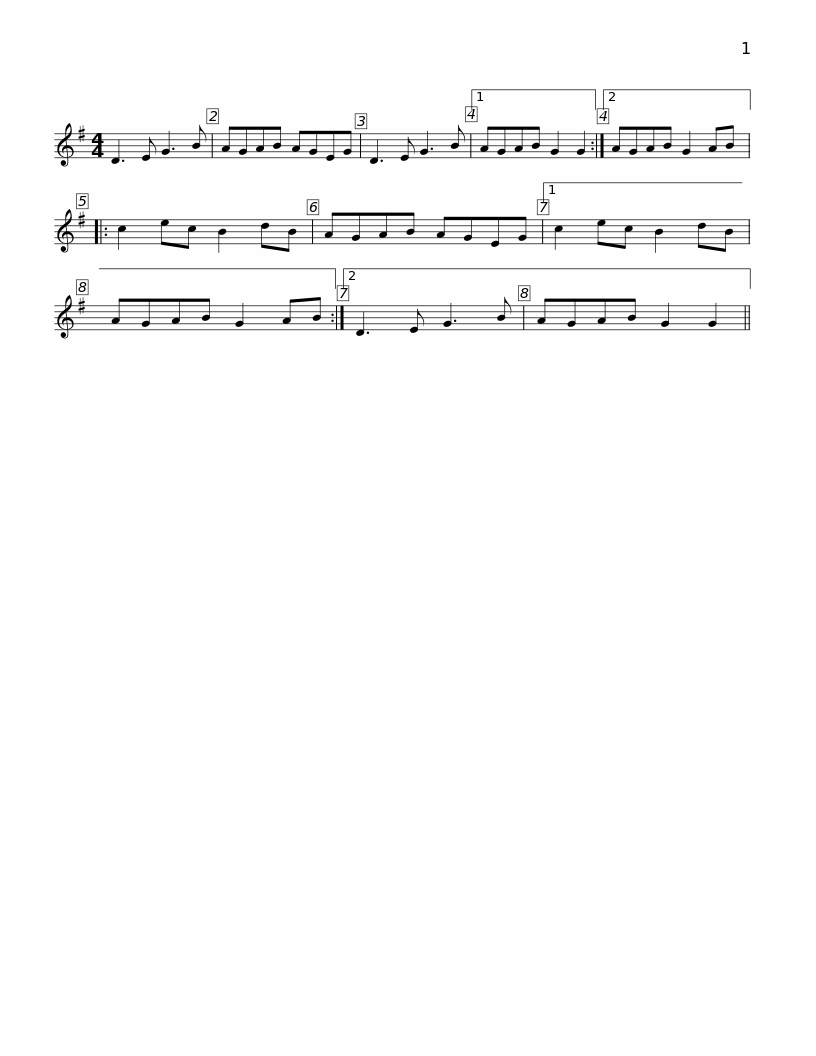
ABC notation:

X:1
L:1/8
M:4/4
I:linebreak $
K:G
V:1 treble
V:1
 D3 E G3 B | AGAB AGEG | D3 E G3 B |1 AGAB G2 G2 :|2 AGAB G2 AB |: %5
 c2 ec B2 dB |$ AGAB AGEG |1 c2 ec B2 dB | AGAB G2 AB :|2 D3 E G3 B | %10
 AGAB G2 G2 || %11
